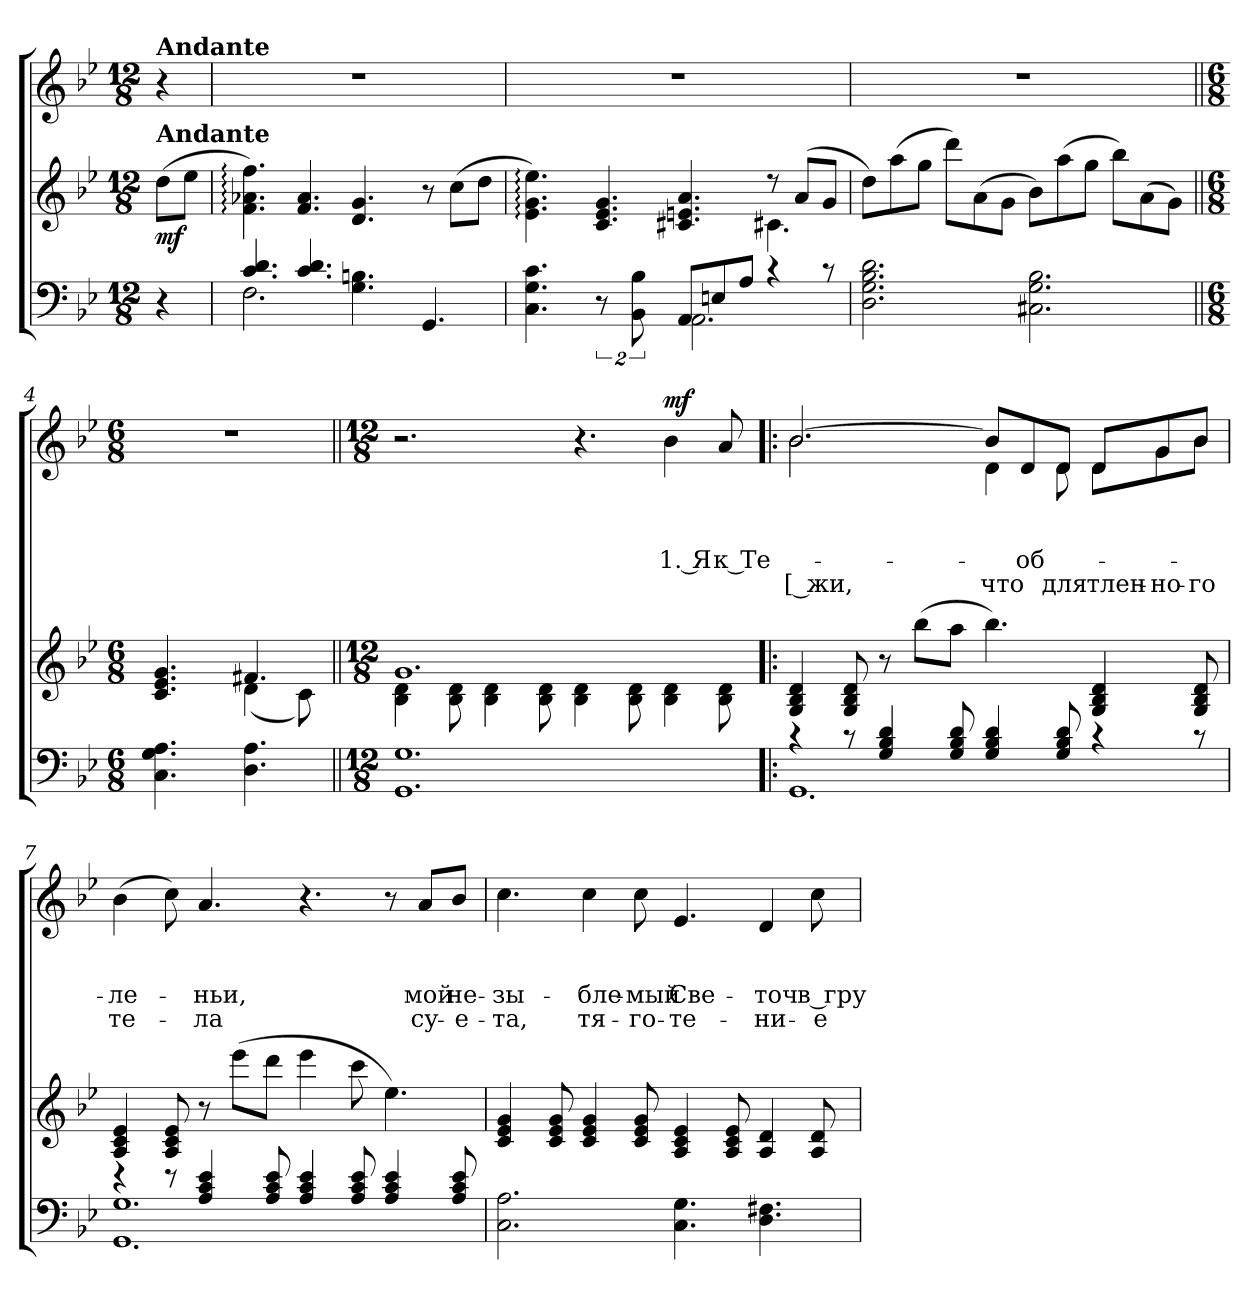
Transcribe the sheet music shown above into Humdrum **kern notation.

**kern	**kern	**dynam	**kern	**text	**text	**text	**text	**dynam
*part2	*part2	*part2	*part1	*part1	*part1	*part1	*part1	*part1
*staff3	*staff2	*staff2/3	*staff1	*staff1	*staff1	*staff1	*staff1	*staff1
*clefF4	*clefG2	*	*clefG2	*	*	*	*	*
*k[b-e-]	*k[b-e-]	*	*k[b-e-]	*	*	*	*	*
*g:	*g:	*	*g:	*	*	*	*	*
*M12/8	*M12/8	*	*M12/8	*	*	*	*	*
*MM87	*MM87	*	*MM87	*	*	*	*	*
=	=	=	=	=	=	=	=	=
!	!	!	!LO:TX:a:B:t=Andante	!	!	!	!	!
!	!LO:TX:a:B:t=Andante	!	!	!	!	!	!	!
!	!	!LO:DY:b	!	!	!	!	!	!
4r	(>8dd\L	mf	4r	.	.	.	.	.
.	8ee-\J	.	.	.	.	.	.	.
=1	=1	=1	=1	=1	=1	=1	=1	=1
*^	*	*	*	*	*	*	*	*
4.c/ 4.d/	2.F\	4.f\:: 4.a-X\:: 4.ff\::)	.	1.r	.	.	.	.	.
4.c/ 4.d/	.	4.f/ 4.a-/	.	.	.	.	.	.	.
4.G\ 4.Bn\	4ryy	4.d/ 4.g/	.	.	.	.	.	.	.
.	8ryy	.	.	.	.	.	.	.	.
4.GG/	4ryy	8r	.	.	.	.	.	.	.
.	.	(>8cc\L	.	.	.	.	.	.	.
.	8ryy	8dd\J	.	.	.	.	.	.	.
=2	=2	=2	=2	=2	=2	=2	=2	=2	=2
*	*	*^	*	*	*	*	*	*	*
4.C\ 4.G\ 4.c\	4ryy	4.e-\:: 4.g\:: 4.ee-\::)	4ryy	.	1.r	.	.	.	.	.
.	8ryy	.	8ryy	.	.	.	.	.	.	.
16%3r	4ryy	4.c/ 4.e-/ 4.g/	4ryy	.	.	.	.	.	.	.
16%3BB-\ 16%3B-\	.	.	.	.	.	.	.	.	.	.
.	8ryy	.	8ryy	.	.	.	.	.	.	.
8AA/L	2.AA\	4.c#X/ 4.en/ 4.a/	4ryy	.	.	.	.	.	.	.
8En/	.	.	.	.	.	.	.	.	.	.
8A/J	.	.	8ryy	.	.	.	.	.	.	.
4r	.	8rdd	(4.c#X\	.	.	.	.	.	.	.
.	.	(>8a/L	.	.	.	.	.	.	.	.
8r	.	8g/J	.	.	.	.	.	.	.	.
*v	*v	*	*	*	*	*	*	*	*	*
*	*v	*v	*	*	*	*	*	*	*
=3	=3	=3	=3	=3	=3	=3	=3	=3
2.D\ 2.G\ 2.B-\ 2.d\	8dd\L)	.	1.r	.	.	.	.	.
.	(>8aa\	.	.	.	.	.	.	.
.	8gg\J	.	.	.	.	.	.	.
.	8ddd\L)	.	.	.	.	.	.	.
.	(>8a\	.	.	.	.	.	.	.
.	8g\J	.	.	.	.	.	.	.
2.C#X\ 2.G\ 2.B-\	8b-\L)	.	.	.	.	.	.	.
.	(>8aa\	.	.	.	.	.	.	.
.	8gg\J	.	.	.	.	.	.	.
.	8bb-\L)	.	.	.	.	.	.	.
.	(>8a\	.	.	.	.	.	.	.
.	8g\J)	.	.	.	.	.	.	.
!!LO:LB:g=z
=4||	=4||	=4||	=4||	=4||	=4||	=4||	=4||	=4||
*M6/8	*M6/8	*	*M6/8	*	*	*	*	*
*	*^	*	*	*	*	*	*	*
4.C\ 4.G\ 4.A\	4.c/ 4.e-/ 4.g/	4ryy	.	2.r	.	.	.	.	.
.	.	8ryy	.	.	.	.	.	.	.
4.D\ 4.A\	4.f#X/	(<4d\	.	.	.	.	.	.	.
.	.	8c\)	.	.	.	.	.	.	.
=5||	=5||	=5||	=5||	=5||	=5||	=5||	=5||	=5||	=5||
*M12/8	*M12/8	*	*	*M12/8	*	*	*	*	*
1.GG 1.G	1.g	4B-\ 4d\	.	2.r	.	.	.	.	.
.	.	8B-\ 8d\	.	.	.	.	.	.	.
.	.	4B-\ 4d\	.	.	.	.	.	.	.
.	.	8B-\ 8d\	.	.	.	.	.	.	.
.	.	4B-\ 4d\	.	4.r	.	.	.	.	.
.	.	8B-\ 8d\	.	.	.	.	.	.	.
!	!	!	!	!	!	!	!LO:LY:b	!	!LO:DY:a
.	.	4B-\ 4d\	.	4b-\	.	.	1. Я	.	mf
!	!	!	!	!	!	!	!LO:LY:b	!	!
.	.	8B-\ 8d\	.	8a/	.	.	к Те-	.	.
=6!|:	=6!|:	=6!|:	=6!|:	=6!|:	=6!|:	=6!|:	=6!|:	=6!|:	=6!|:
*^	*	*	*	*	*	*	*	*	*
!	!	!	!	!	!LO:TX:a:t=*)	!	!	!	!	!
!	!	!	!	!	!	!	!	!LO:LY:b	!	!
*	*	*	*	*	*^	*	*	*	*	*
!	!	!	!	!	!	!	!	!	!	!LO:LY:b	!
*	*	*v	*v	*	*	*	*	*	*	*	*
4rc	1.GG	4G/ 4B-/ 4d/	.	[>2.b-/	2.b-\	.	.	.	[ жи,	.
8rc	.	8G/ 8B-/ 8d/	.	.	.	.	.	.	.	.
4G/ 4B-/ 4d/	.	8r	.	.	.	.	.	.	.	.
.	.	(>8bb-\L	.	.	.	.	.	.	.	.
8G/ 8B-/ 8d/	.	8aa\J	.	.	.	.	.	.	.	.
!	!	!	!	!	!	!	!	!	!LO:LY:b	!
4G/ 4B-/ 4d/	.	4.bb-\)	.	8b-/L]	4d\	.	.	.	что	.
!	!	!	!	!	!	!	!	!LO:LY:b	!	!
.	.	.	.	8d/	.	.	.	об-	.	.
!	!	!	!	!	!	!	!	!LO:LY:b	!	!
!	!	!	!	!	!	!	!	!	!LO:LY:b	!
8G/ 8B-/ 8d/	.	.	.	8d/J	8d\	.	.	.	для	.
!	!	!	!	!	!	!	!	!LO:LY:b	!	!
!	!	!	!	!	!	!	!	!	!LO:LY:b	!
4rc	.	4G/ 4B-/ 4d/	.	8d/L	8d\L	.	.	.	тлен-	.
!	!	!	!	!	!	!	!	!LO:LY:b	!	!
!	!	!	!	!	!	!	!	!	!LO:LY:b	!
.	.	.	.	8g/	8g\	.	.	.	-но-	.
!	!	!	!	!	!	!	!	!LO:LY:b	!	!
!	!	!	!	!	!	!	!	!	!LO:LY:b	!
8rc	.	8G/ 8B-/ 8d/	.	8b-/J	8b-\J	.	.	.	-го	.
!!LO:LB:g=z
=7	=7	=7	=7	=7	=7	=7	=7	=7	=7	=7
!	!	!	!	!	!	!	!	!LO:LY:b	!LO:LY:b	!
*	*	*	*	*v	*v	*	*	*	*	*
4re	1.GG 1.G	4A/ 4c/ 4e-/	.	(>4b-\	.	.	-ле-	те-	.
8rd	.	8A/ 8c/ 8e-/	.	8cc\)	.	.	.	.	.
!	!	!	!	!	!	!	!LO:LY:b	!LO:LY:b	!
4A/ 4c/ 4e-/	.	8r	.	4.a/	.	.	-ньи,	-ла	.
.	.	(>8eee-\L	.	.	.	.	.	.	.
8A/ 8c/ 8e-/	.	8ddd\J	.	.	.	.	.	.	.
4A/ 4c/ 4e-/	.	4eee-\	.	4.r	.	.	.	.	.
8A/ 8c/ 8e-/	.	8ccc\	.	.	.	.	.	.	.
4A/ 4c/ 4e-/	.	4.ee-\)	.	8r	.	.	.	.	.
!	!	!	!	!	!	!	!LO:LY:b	!LO:LY:b	!
.	.	.	.	8a/L	.	.	мой	су-	.
!	!	!	!	!	!	!	!LO:LY:b	!LO:LY:b	!
8A/ 8c/ 8e-/	.	.	.	8b-/J	.	.	не-	-е-	.
*v	*v	*	*	*	*	*	*	*	*
=8	=8	=8	=8	=8	=8	=8	=8	=8
!	!	!	!	!	!	!LO:LY:b	!LO:LY:b	!
2.C\ 2.A\	4c/ 4e-/ 4g/	.	4.cc\	.	.	-зы-	-та,	.
.	8c/ 8e-/ 8g/	.	.	.	.	.	.	.
!	!	!	!	!	!	!LO:LY:b	!LO:LY:b	!
.	4c/ 4e-/ 4g/	.	4cc\	.	.	-бле-	тя-	.
!	!	!	!	!	!	!LO:LY:b	!LO:LY:b	!
.	8c/ 8e-/ 8g/	.	8cc\	.	.	-мый	-го-	.
!	!	!	!	!	!	!LO:LY:b	!LO:LY:b	!
4.C\ 4.G\	4A/ 4c/ 4e-/	.	4.e-/	.	.	Све-	-те-	.
.	8A/ 8c/ 8e-/	.	.	.	.	.	.	.
!	!	!	!	!	!	!LO:LY:b	!LO:LY:b	!
4.D\ 4.F#X\	4A/ 4d/	.	4d/	.	.	-точ	-ни-	.
!	!	!	!	!	!	!LO:LY:b	!LO:LY:b	!
.	8A/ 8d/	.	8cc\	.	.	в гру-	-е	.
=	=	=	=	=	=	=	=	=
*-	*-	*-	*-	*-	*-	*-	*-	*-
